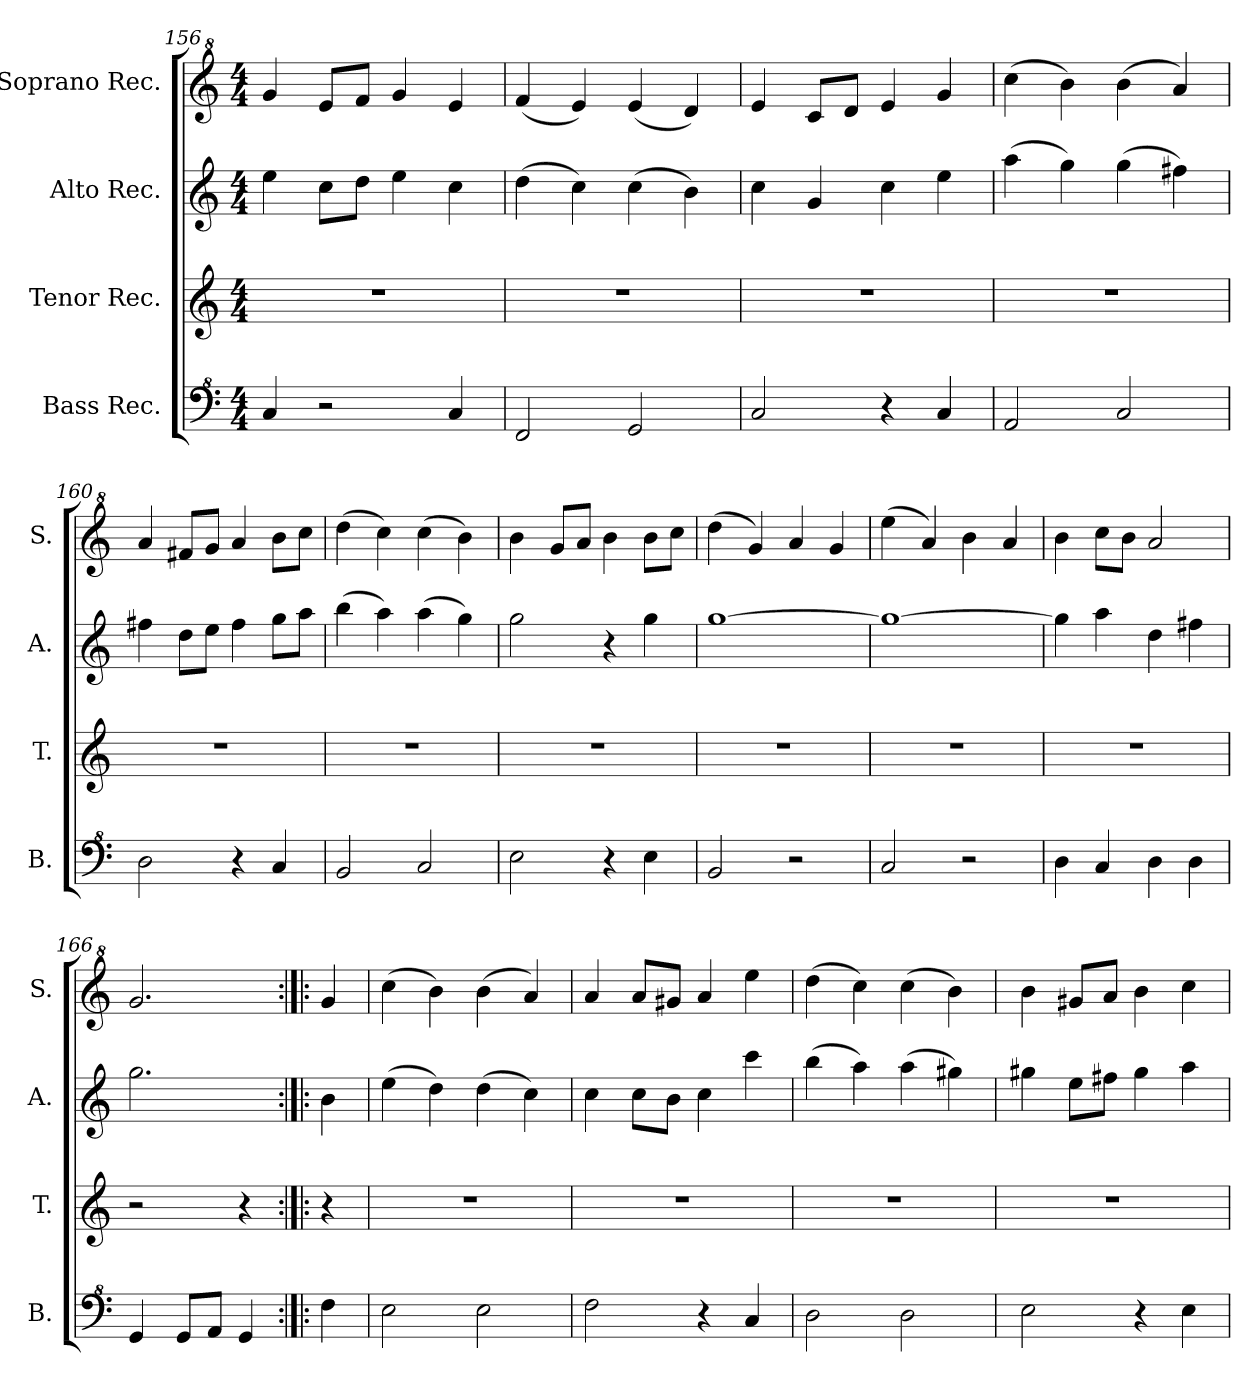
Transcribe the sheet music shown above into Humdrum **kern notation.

**kern	**kern	**kern	**kern
*part4	*part3	*part2	*part1
*staff4	*staff3	*staff2	*staff1
*I"Bass Rec.	*I"Tenor Rec.	*I"Alto Rec.	*I"Soprano Rec.
*I'B.	*I'T.	*I'A.	*I'S.
*clefF^4	*clefG2	*clefG2	*clefG^2
*k[]	*k[]	*k[]	*k[]
*M4/4	*M4/4	*M4/4	*M4/4
=156	=156	=156	=156
4c/	1r	4ee\	4gg/
2r	.	8cc\L	8ee/L
.	.	8dd\J	8ff/J
.	.	4ee\	4gg/
4c/	.	4cc\	4ee/
=157	=157	=157	=157
2F/	1r	(4dd\	(4ff/
.	.	4cc\)	4ee/)
2G/	.	(4cc\	(4ee/
.	.	4b\)	4dd/)
=158	=158	=158	=158
2c/	1r	4cc\	4ee/
.	.	4g/	8cc/L
.	.	.	8dd/J
4r	.	4cc\	4ee/
4c/	.	4ee\	4gg/
=159	=159	=159	=159
2A/	1r	(4aa\	(4ccc\
.	.	4gg\)	4bb\)
2c/	.	(4gg\	(4bb\
.	.	4ff#X\)	4aa/)
=160	=160	=160	=160
2d\	1r	4ff#X\	4aa/
.	.	8dd\L	8ff#X/L
.	.	8ee\J	8gg/J
4r	.	4ff#\	4aa/
4c/	.	8gg\L	8bb\L
.	.	8aa\J	8ccc\J
=161	=161	=161	=161
2B/	1r	(4bb\	(4ddd\
.	.	4aa\)	4ccc\)
2c/	.	(4aa\	(4ccc\
.	.	4gg\)	4bb\)
=162	=162	=162	=162
2e\	1r	2gg\	4bb\
.	.	.	8gg/L
.	.	.	8aa/J
4r	.	4r	4bb\
4e\	.	4gg\	8bb\L
.	.	.	8ccc\J
=163	=163	=163	=163
2B/	1r	[1gg	(4ddd\
.	.	.	4gg/)
2r	.	.	4aa/
.	.	.	4gg/
=164	=164	=164	=164
2c/	1r	1gg_	(4eee\
.	.	.	4aa/)
2r	.	.	4bb\
.	.	.	4aa/
!!LO:LB:g=z
=165	=165	=165	=165
4d\	1r	4gg\]	4bb\
4c/	.	4aa\	8ccc\L
.	.	.	8bb\J
4d\	.	4dd\	2aa/
4d\	.	4ff#X\	.
=166	=166	=166	=166
4G/	2r	2.gg\	2.gg/
8G/L	.	.	.
8A/J	.	.	.
4G/	4r	.	.
=166X6:|!|:	=166X6:|!|:	=166X6:|!|:	=166X6:|!|:
4f\	4r	4b\	4gg/
=167	=167	=167	=167
2e\	1r	(4ee\	(4ccc\
.	.	4dd\)	4bb\)
2e\	.	(4dd\	(4bb\
.	.	4cc\)	4aa/)
=168	=168	=168	=168
2f\	1r	4cc\	4aa/
.	.	8cc\L	8aa/L
.	.	8b\J	8gg#X/J
4r	.	4cc\	4aa/
4c/	.	4ccc\	4eee\
=169	=169	=169	=169
2d\	1r	(4bb\	(4ddd\
.	.	4aa\)	4ccc\)
2d\	.	(4aa\	(4ccc\
.	.	4gg#X\)	4bb\)
=170	=170	=170	=170
2e\	1r	4gg#X\	4bb\
.	.	8ee\L	8gg#X/L
.	.	8ff#X\J	8aa/J
4r	.	4gg#\	4bb\
4e\	.	4aa\	4ccc\
=	=	=	=
*-	*-	*-	*-
